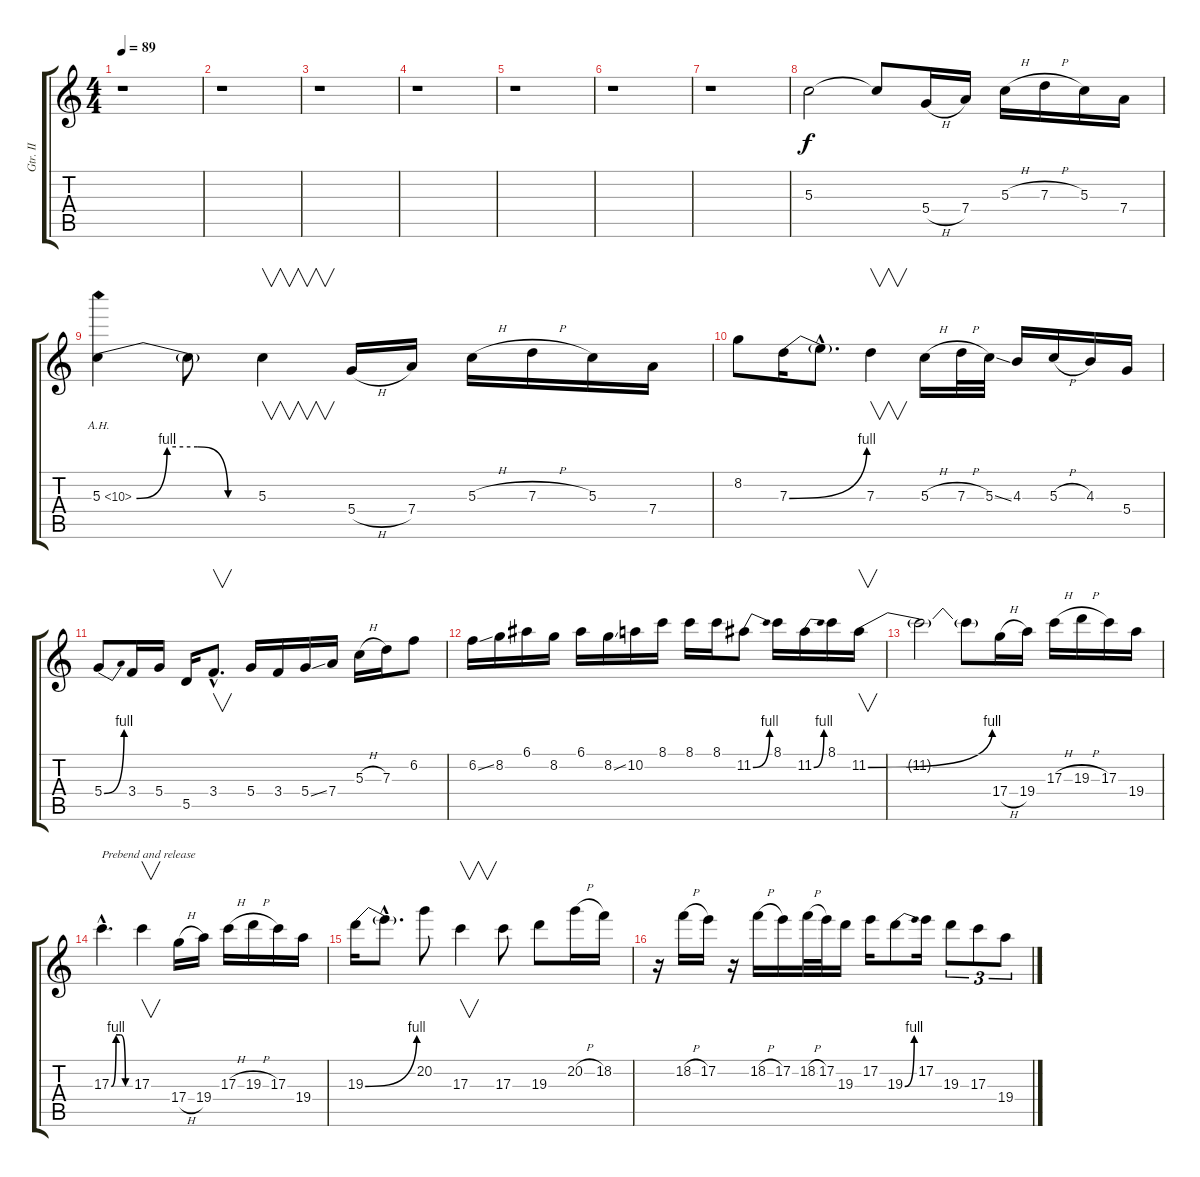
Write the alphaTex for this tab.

\track ("Gtr. II" "Gtr. II") {instrument distortionguitar}
\staff {score tabs}
\tuning (E4 B3 G3 D3 A2 E2) {hide}
\ts (4 4)
\tempo 89
\clef g2
\ks c
r.1{dy f} |
r.1 |
r.1 |
r.1 |
r.1 |
r.1 |
r.1 |
5.3.2 5.3{t}.8 5.4{h}.16 7.4.16 5.3{h}.16 7.3{h}.16 5.3.16 7.4.16 |
5.3{be (custom 0 0 15 4 30 4 45 0 60 0) ah 5}.4 5.3{t}.8 5.3.4{v} 5.4{h}.16 7.4.16 5.3{h}.16 7.3{h}.16 5.3.16 7.4.16 |
8.2.8 7.3{be (bend 0 0 60 4)}.16 7.3{hac t}.8{d} 7.3.4{v} 5.3{h}.16 7.3{h}.32 5.3{ss}.32 4.3.16 5.3{h}.16 4.3.16 5.4.16 |
5.4{be (bend 0 0 60 4)}.8 3.4.16 5.4.16 5.5.16 3.4{hac}.8{v d} 5.4.16 3.4.16 5.4{ss}.16 7.4.16 5.3{h}.16 7.3.16 6.2.8 |
6.2{ss}.16 8.2.16 6.1.16 8.2.16 6.1.16 8.2{ss}.16 10.2.16 8.1.16 8.1.16 8.1.16 11.2{be (bend 0 0 60 4)}.8 8.1.16 11.2{be (bend 0 0 60 4)}.16 8.1.16 11.2{be (bend 0 0 60 4)}.16{v} |
11.2{t}.2 11.2{t}.8 17.4{h}.16 19.4.16 17.3{h}.16 19.3{h}.16 17.3.16 19.4.16 |
17.3{be (custom 0 0 15 4 30 4 45 0 60 0) hac}.4{d txt "Prebend and release"} 17.3.4{v} 17.4{h}.16 19.4.16 17.3{h}.16 19.3{h}.16 17.3.16 19.4.16 |
19.3{be (bend 0 0 60 4)}.16 19.3{hac t}.8{d} 20.2.8 17.3.4{v} 17.3.8 19.3.8 20.2{h}.16 18.2.16 |
r.16 18.2{h}.16 17.2.16 r.16 18.2{h}.16 17.2.16 18.2{h}.32 17.2.32 19.3.16 17.2.16 19.3{be (bend 0 0 60 4)}.8 17.2.16 19.3.8{tu (3 2)} 17.3.8{tu (3 2)} 19.4.8{tu (3 2)}
